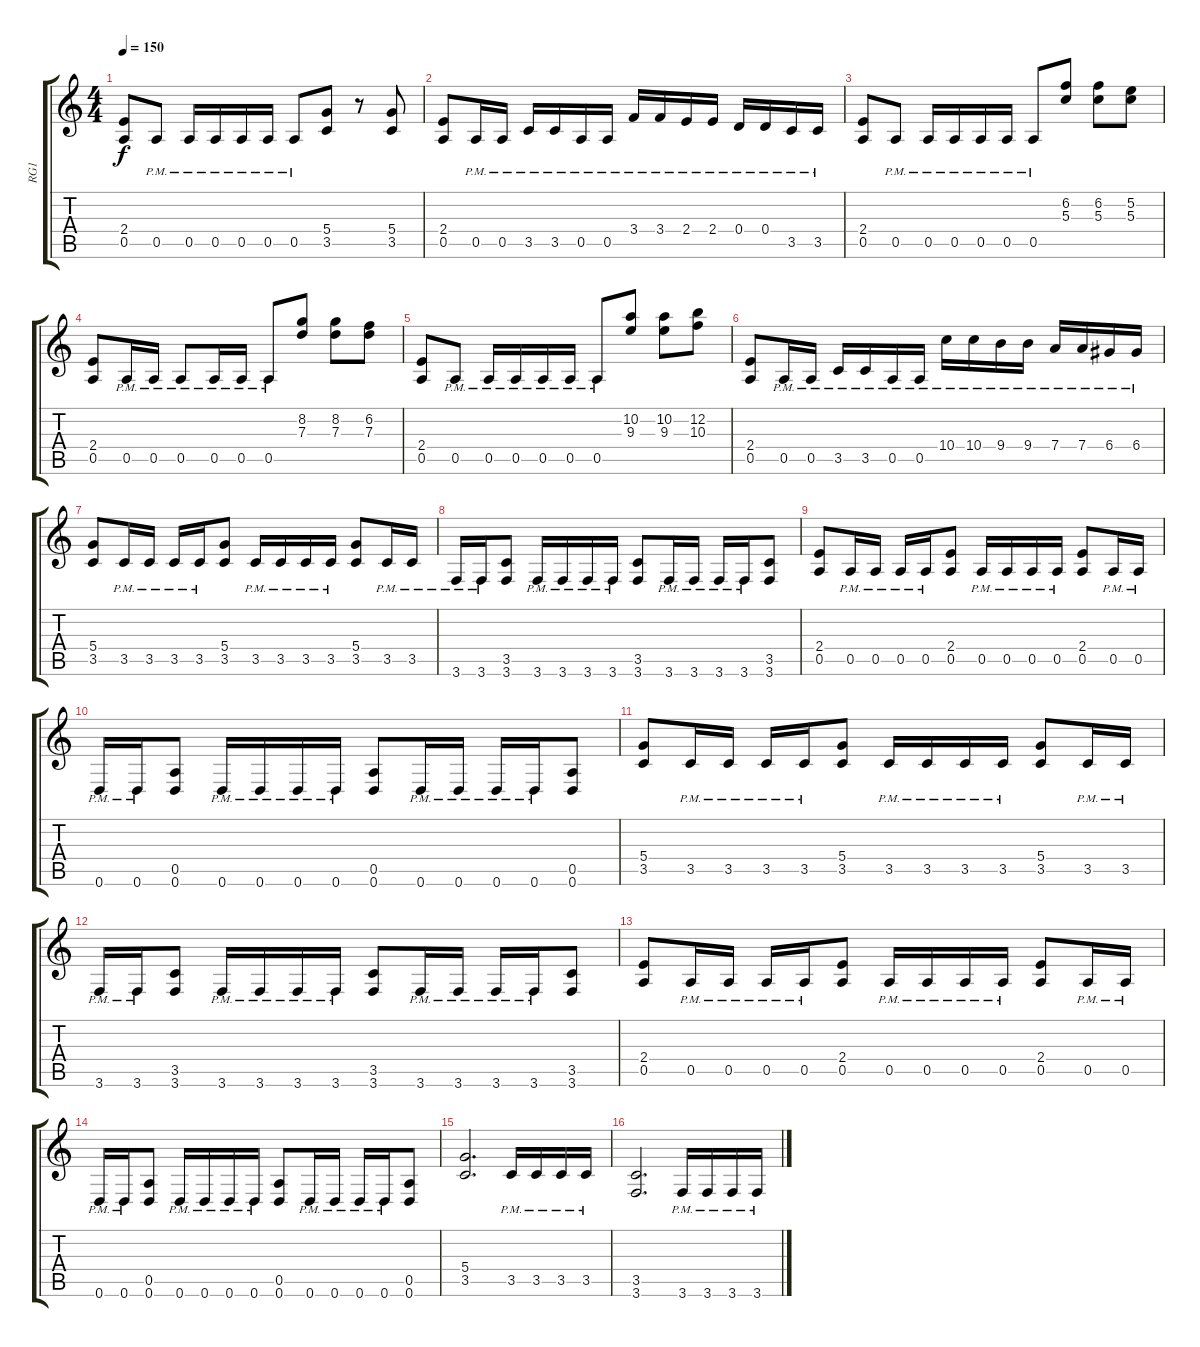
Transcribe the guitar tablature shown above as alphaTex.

\track ("RG1" "RG1") {instrument distortionguitar}
\staff {score tabs}
\tuning (E4 B3 G3 D3 A2 D2) {hide}
\ts (4 4)
\tempo 150
\clef g2
\ks c
(2.4 0.5).8{dy f} 0.5{pm}.8 0.5{pm}.16 0.5{pm}.16 0.5{pm}.16 0.5{pm}.16 0.5{pm}.8 (5.4 3.5).8 r.8 (5.4 3.5).8 |
(2.4 0.5).8 0.5{pm}.16 0.5{pm}.16 3.5{pm}.16 3.5{pm}.16 0.5{pm}.16 0.5{pm}.16 3.4{pm}.16 3.4{pm}.16 2.4{pm}.16 2.4{pm}.16 0.4{pm}.16 0.4{pm}.16 3.5{pm}.16 3.5{pm}.16 |
(2.4 0.5).8 0.5{pm}.8 0.5{pm}.16 0.5{pm}.16 0.5{pm}.16 0.5{pm}.16 0.5{pm}.8 (6.2 5.3).8 (6.2 5.3).8 (5.2 5.3).8 |
(2.4 0.5).8 0.5{pm}.16 0.5{pm}.16 0.5{pm}.8 0.5{pm}.16 0.5{pm}.16 0.5{pm}.8 (8.2 7.3).8 (8.2 7.3).8 (6.2 7.3).8 |
(2.4 0.5).8 0.5{pm}.8 0.5{pm}.16 0.5{pm}.16 0.5{pm}.16 0.5{pm}.16 0.5{pm}.8 (10.2 9.3).8 (10.2 9.3).8 (12.2 10.3).8 |
(2.4 0.5).8 0.5{pm}.16 0.5{pm}.16 3.5{pm}.16 3.5{pm}.16 0.5{pm}.16 0.5{pm}.16 10.4{pm}.16 10.4{pm}.16 9.4{pm}.16 9.4{pm}.16 7.4{pm}.16 7.4{pm}.16 6.4{pm}.16 6.4{pm}.16 |
(5.4 3.5).8 3.5{pm}.16 3.5{pm}.16 3.5{pm}.16 3.5{pm}.16 (5.4 3.5).8 3.5{pm}.16 3.5{pm}.16 3.5{pm}.16 3.5{pm}.16 (5.4 3.5).8 3.5{pm}.16 3.5{pm}.16 |
3.6{pm}.16 3.6{pm}.16 (3.5 3.6).8 3.6{pm}.16 3.6{pm}.16 3.6{pm}.16 3.6{pm}.16 (3.5 3.6).8 3.6{pm}.16 3.6{pm}.16 3.6{pm}.16 3.6{pm}.16 (3.5 3.6).8 |
(2.4 0.5).8 0.5{pm}.16 0.5{pm}.16 0.5{pm}.16 0.5{pm}.16 (2.4 0.5).8 0.5{pm}.16 0.5{pm}.16 0.5{pm}.16 0.5{pm}.16 (2.4 0.5).8 0.5{pm}.16 0.5{pm}.16 |
0.6{pm}.16 0.6{pm}.16 (0.5 0.6).8 0.6{pm}.16 0.6{pm}.16 0.6{pm}.16 0.6{pm}.16 (0.5 0.6).8 0.6{pm}.16 0.6{pm}.16 0.6{pm}.16 0.6{pm}.16 (0.5 0.6).8 |
(5.4 3.5).8 3.5{pm}.16 3.5{pm}.16 3.5{pm}.16 3.5{pm}.16 (5.4 3.5).8 3.5{pm}.16 3.5{pm}.16 3.5{pm}.16 3.5{pm}.16 (5.4 3.5).8 3.5{pm}.16 3.5{pm}.16 |
3.6{pm}.16 3.6{pm}.16 (3.5 3.6).8 3.6{pm}.16 3.6{pm}.16 3.6{pm}.16 3.6{pm}.16 (3.5 3.6).8 3.6{pm}.16 3.6{pm}.16 3.6{pm}.16 3.6{pm}.16 (3.5 3.6).8 |
(2.4 0.5).8 0.5{pm}.16 0.5{pm}.16 0.5{pm}.16 0.5{pm}.16 (2.4 0.5).8 0.5{pm}.16 0.5{pm}.16 0.5{pm}.16 0.5{pm}.16 (2.4 0.5).8 0.5{pm}.16 0.5{pm}.16 |
0.6{pm}.16 0.6{pm}.16 (0.5 0.6).8 0.6{pm}.16 0.6{pm}.16 0.6{pm}.16 0.6{pm}.16 (0.5 0.6).8 0.6{pm}.16 0.6{pm}.16 0.6{pm}.16 0.6{pm}.16 (0.5 0.6).8 |
(5.4 3.5).2{d} 3.5{pm}.16 3.5{pm}.16 3.5{pm}.16 3.5{pm}.16 |
(3.5 3.6).2{d} 3.6{pm}.16 3.6{pm}.16 3.6{pm}.16 3.6{pm}.16
